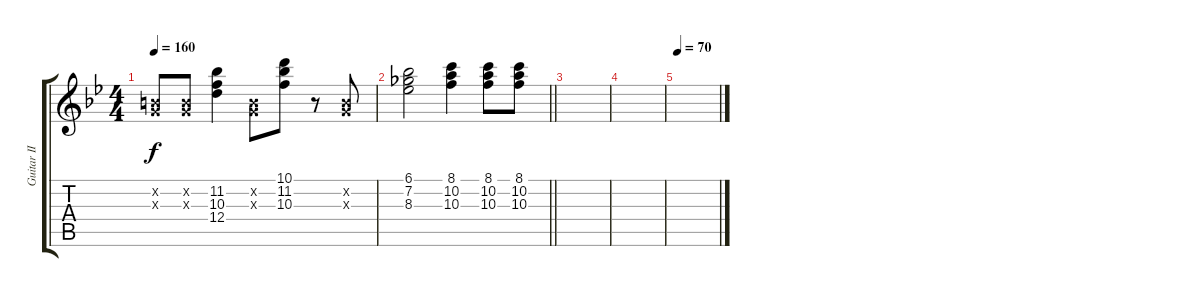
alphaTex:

\track ("Guitar II (Nakano Azusa)" "Guitar II ") {instrument electricguitarclean}
\staff {score tabs}
\tuning (E4 B3 G3 D3 A2 E2) {hide}
\ts (4 4)
\tempo 160
\clef g2
\ks bb
(0.2{x} 0.3{x}).8{dy f} (0.2{x} 0.3{x}).8 (11.2 10.3 12.4).4 (0.2{x} 0.3{x}).8 (10.1 11.2 10.3).8 r.8 (0.2{x} 0.3{x}).8 |
\barLineRight lightlight
(6.1 7.2 8.3).2 (8.1 10.2 10.3).4 (8.1 10.2 10.3).8 (8.1 10.2 10.3).8 |
|
|
\tempo 70
